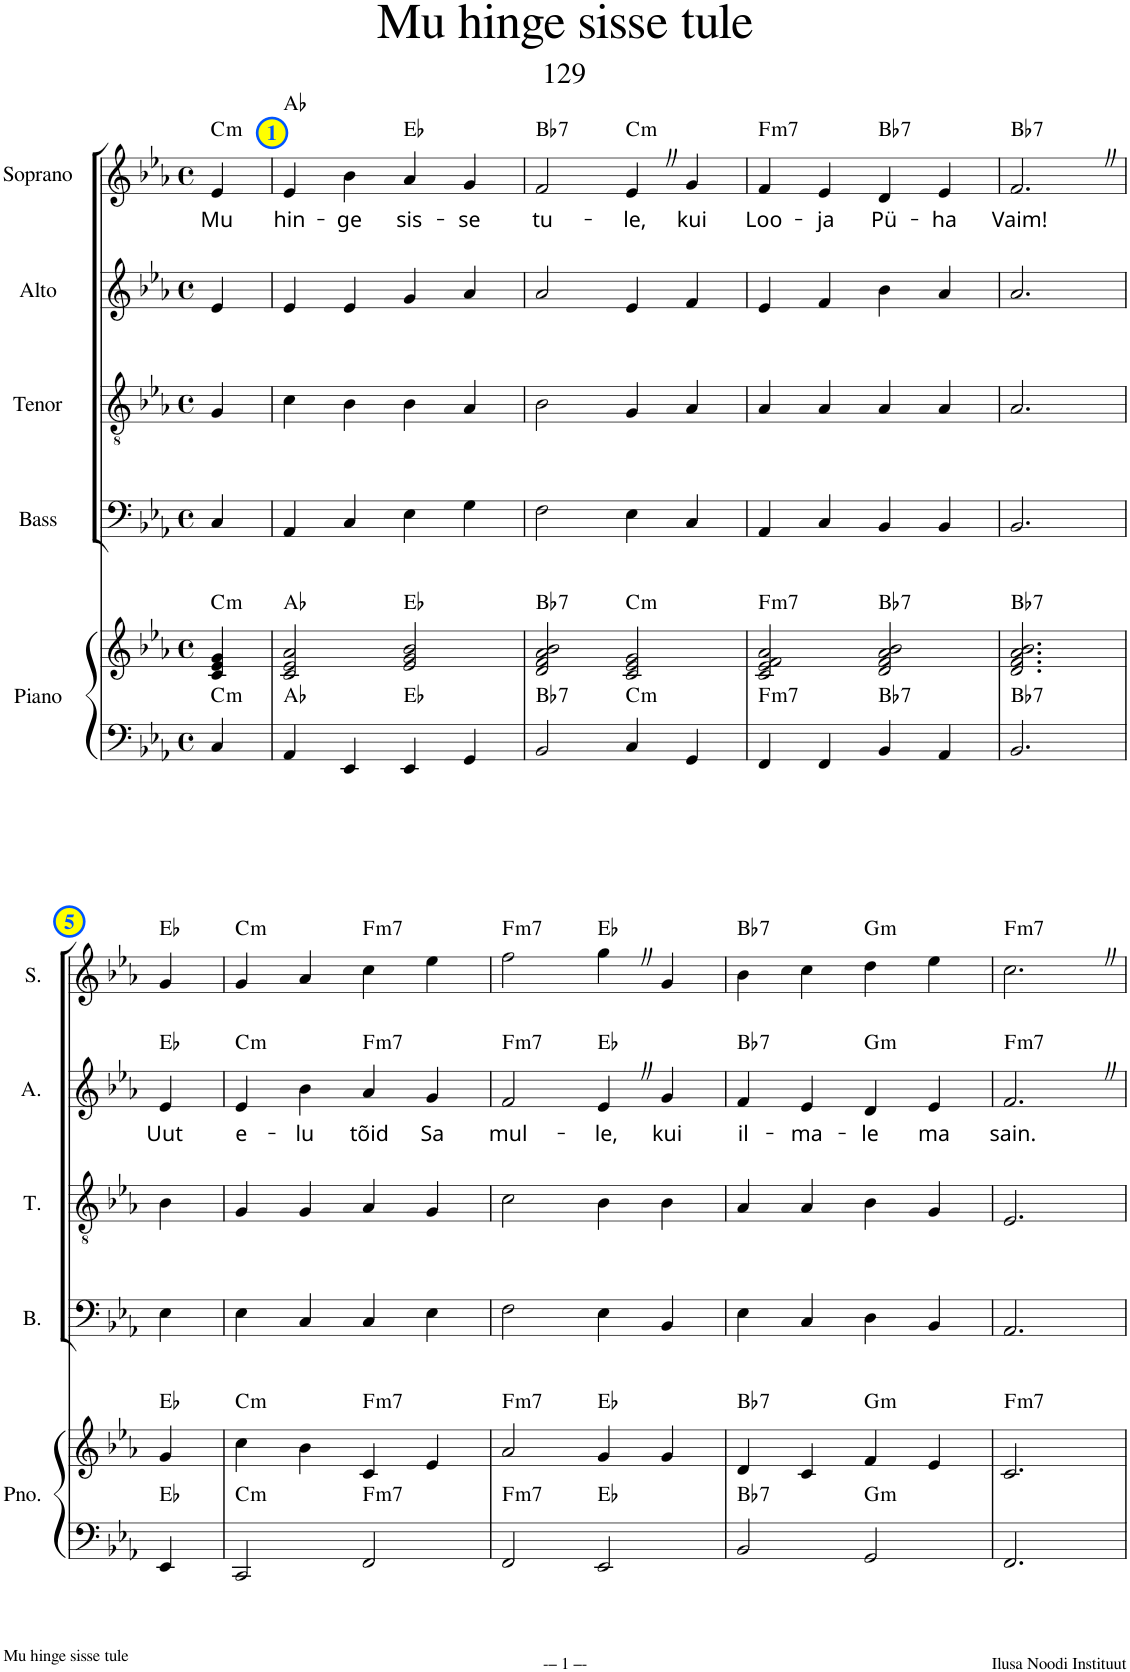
**kern	**kern	**harte	**kern	**kern	**kern	**text	**harte	**kern	**text	**harte
*part5	*part5	*part5	*part4	*part3	*part2	*part2	*part2	*part1	*part1	*part1
*staff6	*staff5	*	*staff4	*staff3	*staff2	*staff2	*	*staff1	*staff1	*
*I"Piano	*	*	*I"Bass	*I"Tenor	*I"Alto	*	*	*I"Soprano	*	*
*I'Pno.	*	*	*I'B.	*I'T.	*I'A.	*	*	*I'S.	*	*
*clefF4	*clefG2	*	*clefF4	*clefGv2	*clefG2	*	*	*clefG2	*	*
*	*	*	*	*	*Trd1c2	*	*	*	*	*
*k[b-e-a-]	*k[b-e-a-]	*	*k[b-e-a-]	*k[b-e-a-]	*k[b-e-a-]	*	*	*k[b-e-a-]	*	*
*M4/4	*M4/4	*	*M4/4	*M4/4	*M4/4	*	*	*M4/4	*	*
*met(c)	*met(c)	*	*met(c)	*met(c)	*met(c)	*	*	*met(c)	*	*
=	=	=	=	=	=	=	=	=	=	=
!	!	!LO:H:n=1:kt=m	!	!	!	!	!	!	!LO:LY:b	!
!	!	!LO:H:n=2:kt=m	!	!	!	!	!	!	!	!LO:H:kt=m
4C/	4c/ 4e-/ 4g/	C:min C:min	4C/	4G/	4e-/	.	.	4e-/	Mu	C:min
=1	=1	=1	=1	=1	=1	=1	=1	=1	=1	=1
!	!	!	!	!	!	!	!	!	!LO:LY:b	!
4AA-/	2c/ 2e-/ 2a-/	Ab:maj Ab:maj	4AA-/	4c\	4e-/	.	.	4e-/	hin-	Ab:maj
!	!	!	!	!	!	!	!	!	!LO:LY:b	!
4EE-/	.	.	4C/	4B-\	4e-/	.	.	4b-\	-ge	.
!	!	!	!	!	!	!	!	!	!LO:LY:b	!
4EE-/	2e-/ 2g/ 2b-/	Eb:maj Eb:maj	4E-\	4B-\	4g/	.	.	4a-/	sis-	Eb:maj
!	!	!	!	!	!	!	!	!	!LO:LY:b	!
4GG/	.	.	4G\	4A-/	4a-/	.	.	4g/	-se	.
=2	=2	=2	=2	=2	=2	=2	=2	=2	=2	=2
!	!	!LO:H:n=1:kt=7	!	!	!	!	!	!	!LO:LY:b	!
!	!	!LO:H:n=2:kt=7	!	!	!	!	!	!	!	!LO:H:kt=7
2BB-/	2d/ 2f/ 2a-/ 2b-/	Bb:7 Bb:7	2F\	2B-\	2a-/	.	.	2f/	tu-	Bb:7
!	!	!LO:H:n=1:kt=m	!	!	!	!	!	!	!LO:LY:b	!
!	!	!LO:H:n=2:kt=m	!	!	!	!	!	!	!	!LO:H:kt=m
4C/	2c/ 2e-/ 2g/	C:min C:min	4E-\	4G/	4e-/	.	.	4e-Z/	-le,	C:min
!	!	!	!	!	!	!	!	!	!LO:LY:b	!
4GG/	.	.	4C/	4A-/	4f/	.	.	4g/	kui	.
=3	=3	=3	=3	=3	=3	=3	=3	=3	=3	=3
!	!	!LO:H:n=1:kt=m7	!	!	!	!	!	!	!LO:LY:b	!
!	!	!LO:H:n=2:kt=m7	!	!	!	!	!	!	!	!LO:H:kt=m7
4FF/	2c/ 2e-/ 2f/ 2a-/	F:min7 F:min7	4AA-/	4A-/	4e-/	.	.	4f/	Loo-	F:min7
!	!	!	!	!	!	!	!	!	!LO:LY:b	!
4FF/	.	.	4C/	4A-/	4f/	.	.	4e-/	-ja	.
!	!	!LO:H:n=1:kt=7	!	!	!	!	!	!	!LO:LY:b	!
!	!	!LO:H:n=2:kt=7	!	!	!	!	!	!	!	!LO:H:kt=7
4BB-/	2d/ 2f/ 2a-/ 2b-/	Bb:7 Bb:7	4BB-/	4A-/	4b-\	.	.	4d/	Pü-	Bb:7
!	!	!	!	!	!	!	!	!	!LO:LY:b	!
4AA-/	.	.	4BB-/	4A-/	4a-/	.	.	4e-/	-ha	.
=4	=4	=4	=4	=4	=4	=4	=4	=4	=4	=4
!	!	!LO:H:n=1:kt=7	!	!	!	!	!	!	!LO:LY:b	!
!	!	!LO:H:n=2:kt=7	!	!	!	!	!	!	!	!LO:H:kt=7
2.BB-/	2.d/ 2.f/ 2.a-/ 2.b-/	Bb:7 Bb:7	2.BB-/	2.A-/	2.a-/	.	.	2.fZ/	Vaim!	Bb:7
!!LO:LB:g=z
=5	=5	=5	=5	=5	=5	=5	=5	=5	=5	=5
!	!	!	!	!	!	!LO:LY:b	!	!	!	!
4EE-/	4g/	Eb:maj Eb:maj	4E-\	4B-\	4e-/	Uut	Eb:maj	4g/	.	Eb:maj
=6	=6	=6	=6	=6	=6	=6	=6	=6	=6	=6
!	!	!LO:H:n=1:kt=m	!	!	!	!LO:LY:b	!	!	!	!
!	!	!LO:H:n=2:kt=m	!	!	!	!	!LO:H:kt=m	!	!	!LO:H:kt=m
2CC/	4cc\	C:min C:min	4E-\	4G/	4e-/	e-	C:min	4g/	.	C:min
!	!	!	!	!	!	!LO:LY:b	!	!	!	!
.	4b-\	.	4C/	4G/	4b-\	-lu	.	4a-/	.	.
!	!	!LO:H:n=1:kt=m7	!	!	!	!LO:LY:b	!	!	!	!
!	!	!LO:H:n=2:kt=m7	!	!	!	!	!LO:H:kt=m7	!	!	!LO:H:kt=m7
2FF/	4c/	F:min7 F:min7	4C/	4A-/	4a-/	tõid	F:min7	4cc\	.	F:min7
!	!	!	!	!	!	!LO:LY:b	!	!	!	!
.	4e-/	.	4E-\	4G/	4g/	Sa	.	4ee-\	.	.
=7	=7	=7	=7	=7	=7	=7	=7	=7	=7	=7
!	!	!LO:H:n=1:kt=m7	!	!	!	!LO:LY:b	!	!	!	!
!	!	!LO:H:n=2:kt=m7	!	!	!	!	!LO:H:kt=m7	!	!	!LO:H:kt=m7
2FF/	2a-/	F:min7 F:min7	2F\	2c\	2f/	mul-	F:min7	2ff\	.	F:min7
!	!	!	!	!	!	!LO:LY:b	!	!	!	!
2EE-/	4g/	Eb:maj Eb:maj	4E-\	4B-\	4e-Z/	-le,	Eb:maj	4ggZ\	.	Eb:maj
!	!	!	!	!	!	!LO:LY:b	!	!	!	!
.	4g/	.	4BB-/	4B-\	4g/	kui	.	4g/	.	.
=8	=8	=8	=8	=8	=8	=8	=8	=8	=8	=8
!	!	!LO:H:n=1:kt=7	!	!	!	!LO:LY:b	!	!	!	!
!	!	!LO:H:n=2:kt=7	!	!	!	!	!LO:H:kt=7	!	!	!LO:H:kt=7
2BB-/	4d/	Bb:7 Bb:7	4E-\	4A-/	4f/	il-	Bb:7	4b-\	.	Bb:7
!	!	!	!	!	!	!LO:LY:b	!	!	!	!
.	4c/	.	4C/	4A-/	4e-/	-ma-	.	4cc\	.	.
!	!	!LO:H:n=1:kt=m	!	!	!	!LO:LY:b	!	!	!	!
!	!	!LO:H:n=2:kt=m	!	!	!	!	!LO:H:kt=m	!	!	!LO:H:kt=m
2GG/	4f/	G:min G:min	4D\	4B-\	4d/	-le	G:min	4dd\	.	G:min
!	!	!	!	!	!	!LO:LY:b	!	!	!	!
.	4e-/	.	4BB-/	4G/	4e-/	ma	.	4ee-\	.	.
=9	=9	=9	=9	=9	=9	=9	=9	=9	=9	=9
!	!	!LO:H:kt=m7	!	!	!	!LO:LY:b	!LO:H:kt=m7	!	!	!LO:H:kt=m7
2.FF/	2.c/	F:min7	2.AA-/	2.E-/	2.fZ/	sain.	F:min7	2.ccZ\	.	F:min7
=	=	=	=	=	=	=	=	=	=	=
*-	*-	*-	*-	*-	*-	*-	*-	*-	*-	*-
